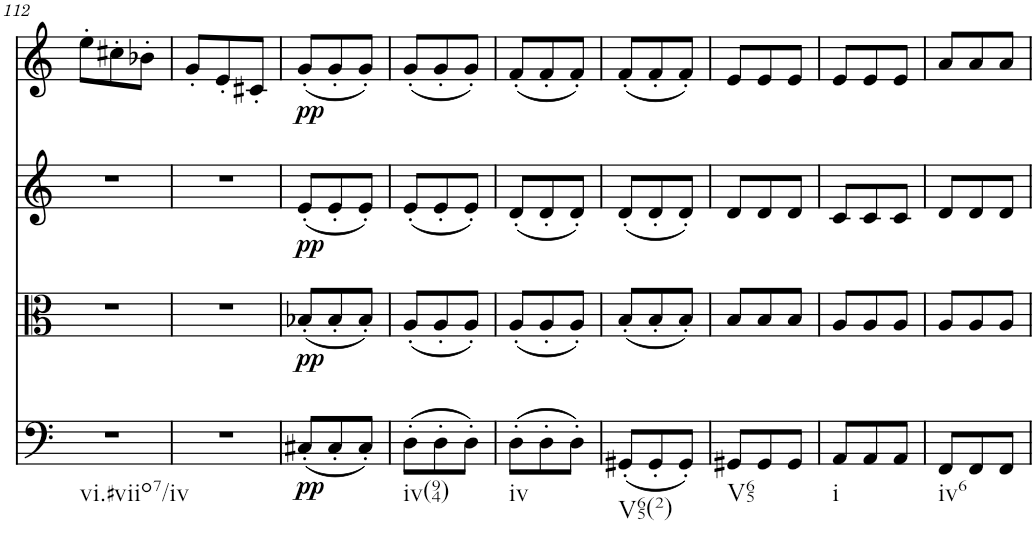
**kern	**dynam	**kern	**dynam	**kern	**dynam	**kern	**dynam
*part4	*part4	*part3	*part3	*part2	*part2	*part1	*part1
*staff4	*staff4	*staff3	*staff3	*staff2	*staff2	*staff1	*staff1
*I"Violoncello	*	*I"Viola	*	*I"Violin II	*	*I"Violin I	*
!!LO:PB:g=z
*clefF4	*	*clefC3	*	*clefG2	*	*clefG2	*
*k[]	*	*k[]	*	*k[]	*	*k[]	*
*M3/8	*	*M3/8	*	*M3/8	*	*M3/8	*
=112	=112	=112	=112	=112	=112	=112	=112
!LO:TX:b:t=vi.#viio7/iv	!	!	!	!	!	!	!
4.r	.	4.r	.	4.r	.	8ee'\L	.
.	.	.	.	.	.	8cc#X'\	.
.	.	.	.	.	.	8b-X'\J	.
=113	=113	=113	=113	=113	=113	=113	=113
4.r	.	4.r	.	4.r	.	8g'/L	.
.	.	.	.	.	.	8e'/	.
.	.	.	.	.	.	8c#X'/J	.
=114	=114	=114	=114	=114	=114	=114	=114
!	!LO:DY:b	!	!LO:DY:b	!	!LO:DY:b	!	!LO:DY:b
(8C#X'/L	pp	(8B-X'/L	pp	(8e'/L	pp	(8g'/L	pp
8C#'/	.	8B-'/	.	8e'/	.	8g'/	.
8C#'/J)	.	8B-'/J)	.	8e'/J)	.	8g'/J)	.
=115	=115	=115	=115	=115	=115	=115	=115
!LO:TX:b:t=iv(94)	!	!	!	!	!	!	!
(8D'\L	.	(8A'/L	.	(8e'/L	.	(8g'/L	.
8D'\	.	8A'/	.	8e'/	.	8g'/	.
8D'\J)	.	8A'/J)	.	8e'/J)	.	8g'/J)	.
=116	=116	=116	=116	=116	=116	=116	=116
!LO:TX:b:t=iv	!	!	!	!	!	!	!
(8D'\L	.	(8A'/L	.	(8d'/L	.	(8f'/L	.
8D'\	.	8A'/	.	8d'/	.	8f'/	.
8D'\J)	.	8A'/J)	.	8d'/J)	.	8f'/J)	.
=117	=117	=117	=117	=117	=117	=117	=117
!LO:TX:b:t=V65(2)	!	!	!	!	!	!	!
(8GG#X'/L	.	(8B'/L	.	(8d'/L	.	(8f'/L	.
8GG#'/	.	8B'/	.	8d'/	.	8f'/	.
8GG#'/J)	.	8B'/J)	.	8d'/J)	.	8f'/J)	.
=118	=118	=118	=118	=118	=118	=118	=118
!LO:TX:b:t=V65	!	!	!	!	!	!	!
8GG#X/L	.	8B/L	.	8d/L	.	8e/L	.
8GG#/	.	8B/	.	8d/	.	8e/	.
8GG#/J	.	8B/J	.	8d/J	.	8e/J	.
=119	=119	=119	=119	=119	=119	=119	=119
!LO:TX:b:t=i	!	!	!	!	!	!	!
8AA/L	.	8A/L	.	8c/L	.	8e/L	.
8AA/	.	8A/	.	8c/	.	8e/	.
8AA/J	.	8A/J	.	8c/J	.	8e/J	.
=120	=120	=120	=120	=120	=120	=120	=120
!LO:TX:b:t=iv6	!	!	!	!	!	!	!
8FF/L	.	8A/L	.	8d/L	.	8a/L	.
8FF/	.	8A/	.	8d/	.	8a/	.
8FF/J	.	8A/J	.	8d/J	.	8a/J	.
=	=	=	=	=	=	=	=
*-	*-	*-	*-	*-	*-	*-	*-
